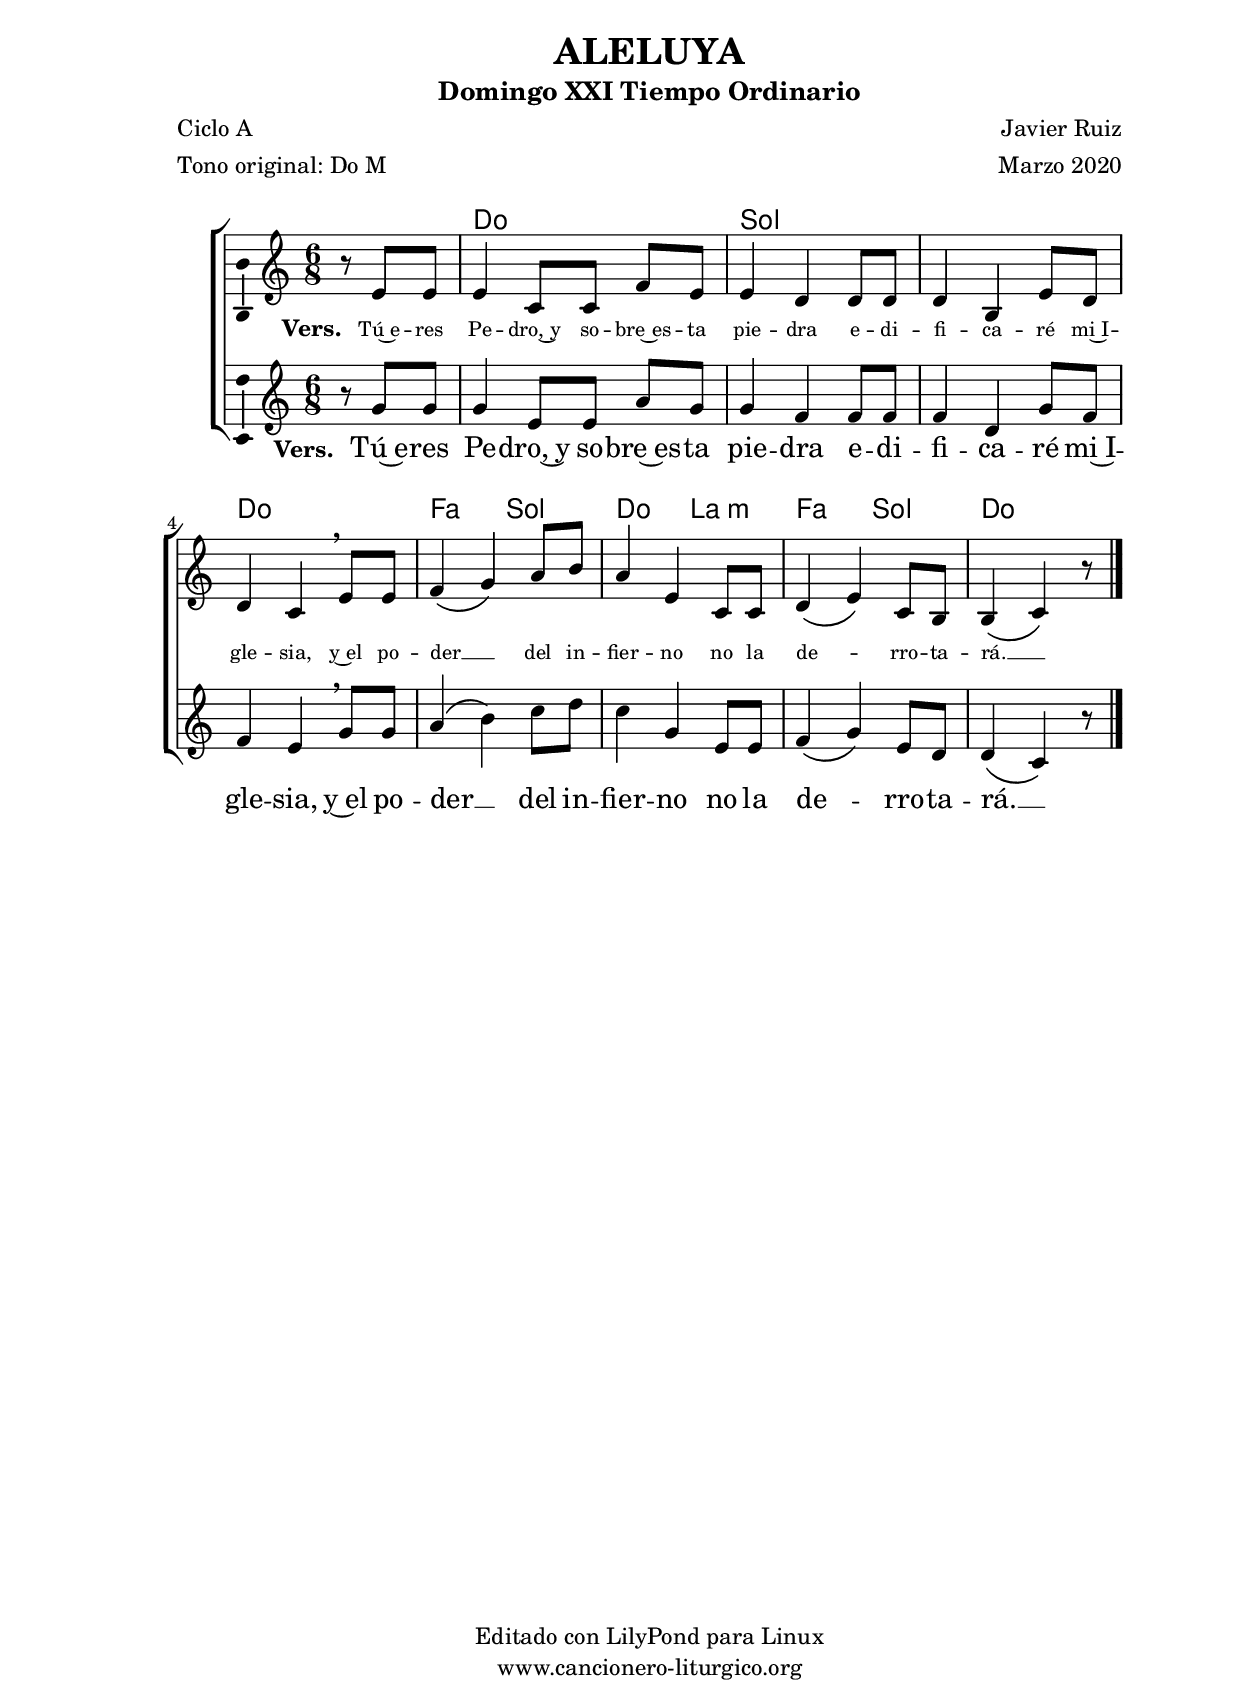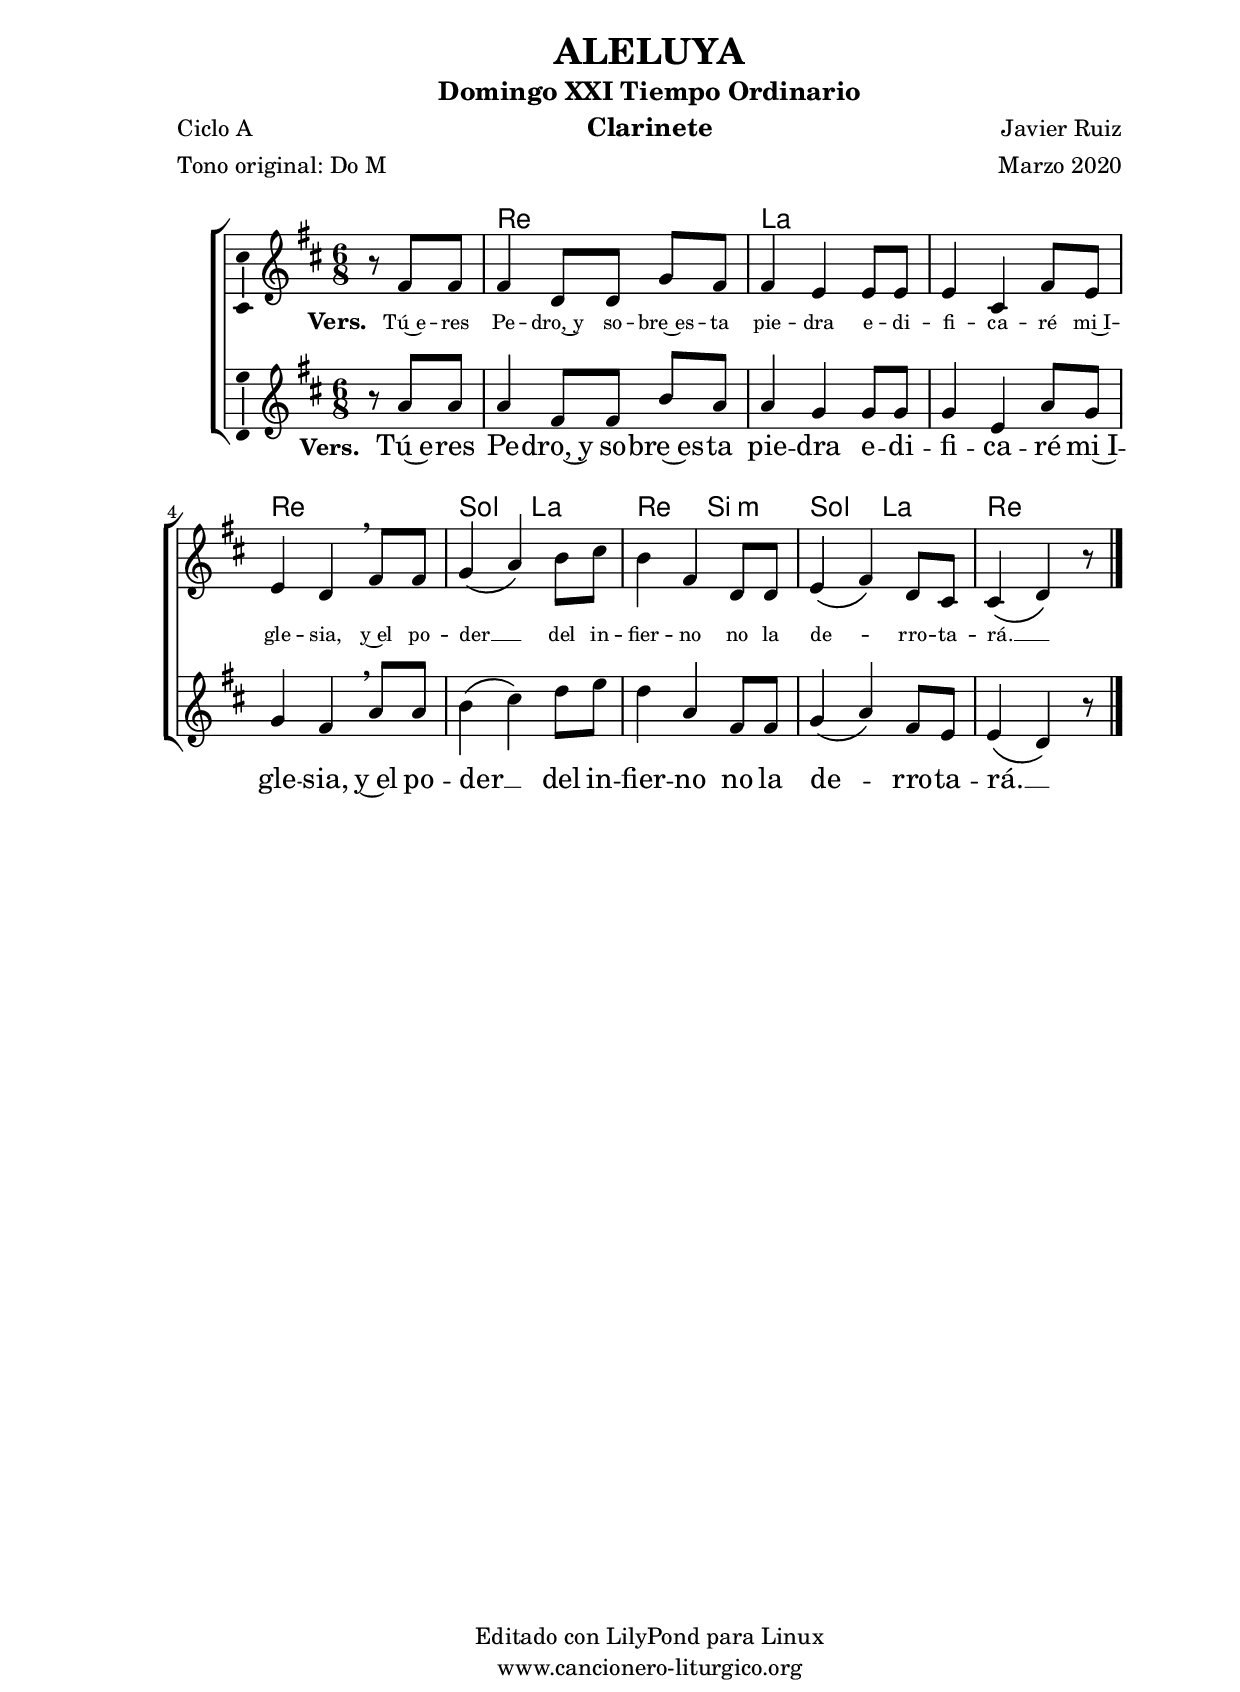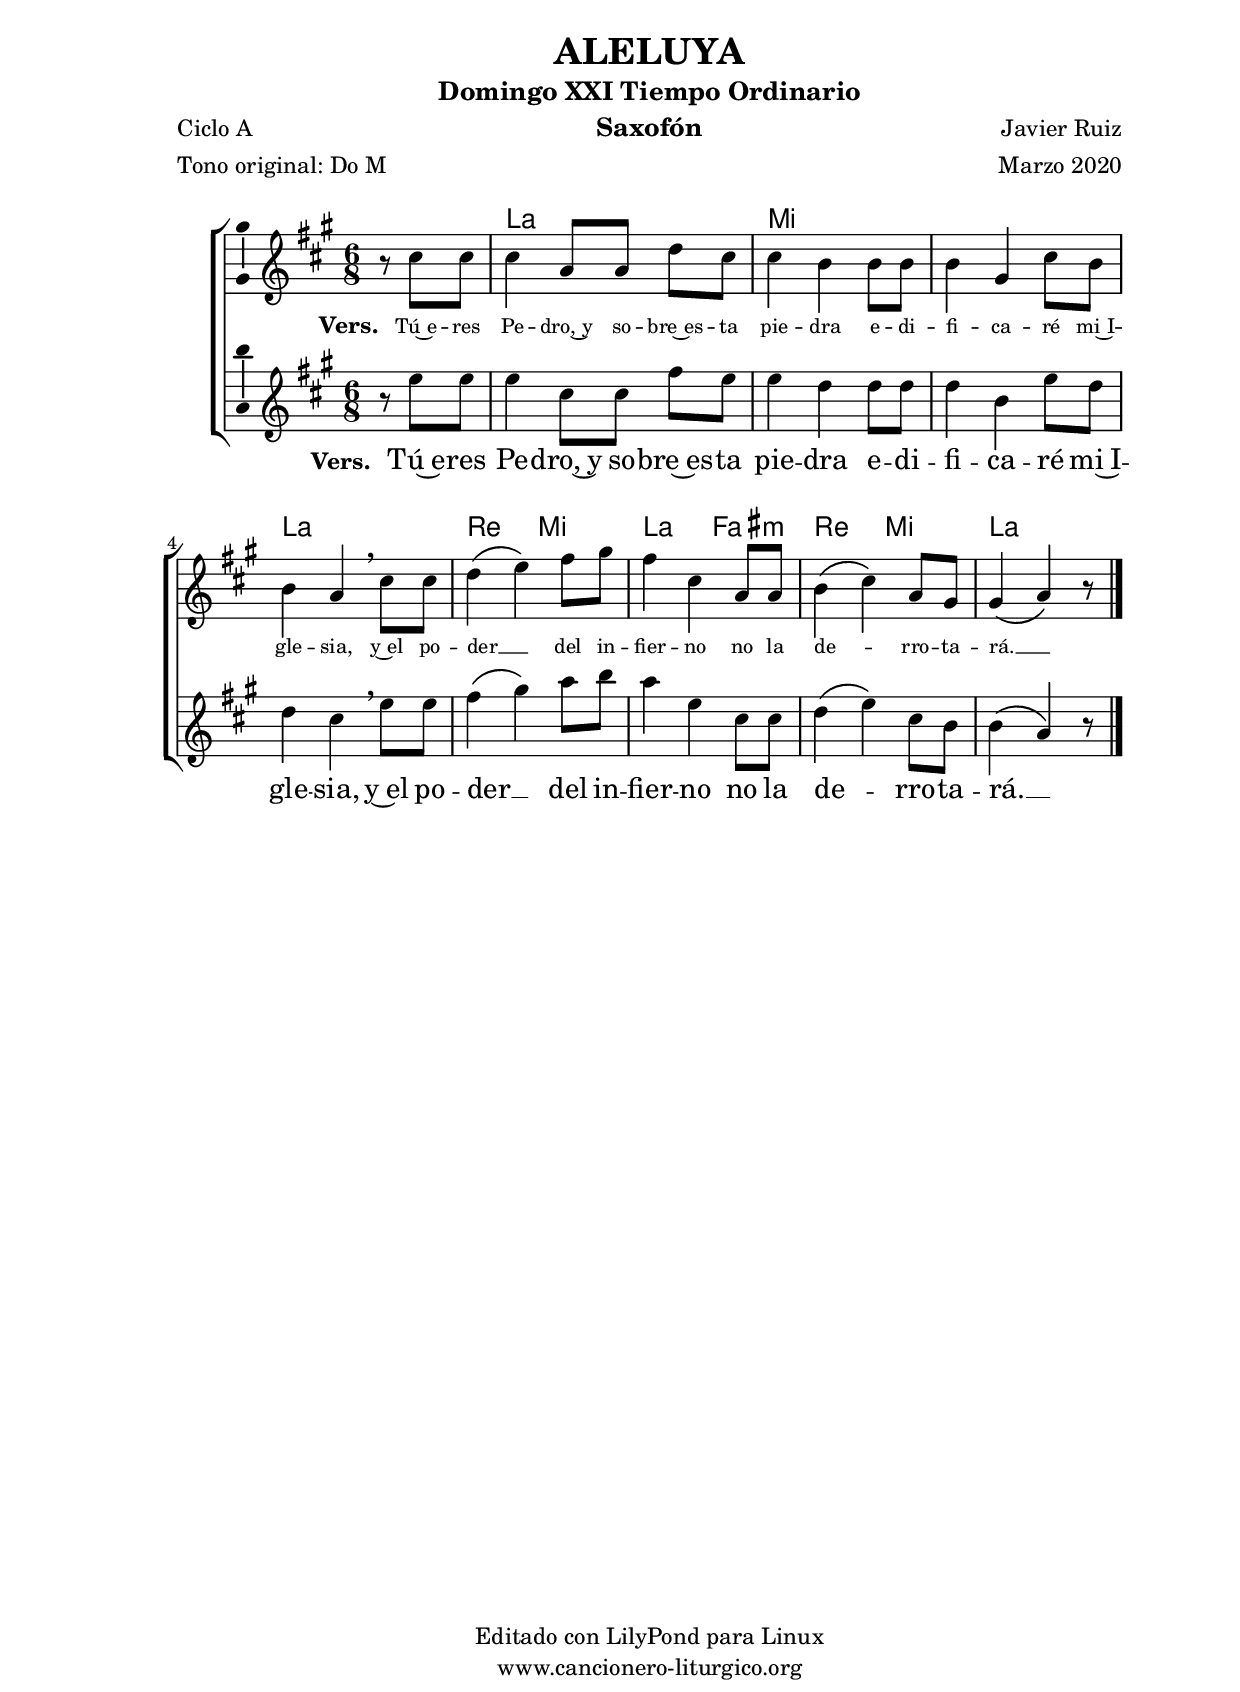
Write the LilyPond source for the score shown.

%
%para convertir .midi en .wav:
%timidity filename.midi -Ow -o finename.wav
%
%
%Para convertir de .wav a .mp3:
%lame -h -m j filename.wav
%
%
%para escuchar el midi:
%timidity nombrefichero.midi
%


%versión de lilypond para la que se ha escrito esta partitura:
\version "2.16.0"

	%Tamaño papel
	#(set-default-paper-size "a4")
	%Tamaño partitura
	#(set-global-staff-size 20)
	%No responde al pulsar sobre una nota
	#(ly:set-option 'point-and-click #f)

%parámetros del encabezamiento:
\header {
	title = "ALELUYA"
	subtitle = "Domingo XXI Tiempo Ordinario"
	composer = "Javier Ruiz"
	poet = "Ciclo A"
	meter = "Tono original: Do M"
	arranger = "Marzo 2020"
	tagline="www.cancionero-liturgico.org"
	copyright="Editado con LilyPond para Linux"
	}

%parámetros asociados al papel:
\paper  {
	oddHeaderMarkup = \markup {\fill-line { \on-the-fly #not-first-page \fromproperty #'header:title \on-the-fly #not-first-page \fromproperty #'header:composer }}
	evenHeaderMarkup = \markup {\fill-line { \fromproperty #'header:composer \fromproperty #'header:title }}
	#(set-paper-size "a4")
	print-page-number = ##f
	first-page-number = 1
	print-first-page-number = ##f
%	head-separation = 3.0 \cm
	top-margin = 1.5 \cm
%	top-margin = 2.0 \cm
%%%	bottom-margin = 0.5\cm
	bottom-margin = 0.2\cm
	left-margin = 3.0 \cm
	line-width = 16.0 \cm 
	indent = 8\mm
	interscoreline = 2.\mm
	between-system-space = 15\mm
%	para que las partituras no llenen la hoja:
	ragged-bottom = ##t
%	idem para la última hoja:
	ragged-last-bottom = ##f
%	para que las partituras llenen el ancho del papel:
	ragged-last = ##f
	after-title-space = 2.5 \cm
%page-count=2
system-count=2

	%Flexible Vertical Spacing
%	markup-markup-spacing =
%	#'((basic-distance . 15) (minimum-distance . 15) (padding . 3))
	markup-system-spacing =
	#'((basic-distance . 15) (minimum-distance . 15) (padding . 3))
	system-system-spacing =
	#'((basic-distance . 15) (minimum-distance . 15) (padding . 3))
	score-system-spacing =
	#'((basic-distance . 15) (minimum-distance . 15) (padding . 5))
%	top-system-spacing = % header
%	#'((basic-distance . 8) (minimum-distance . 0) (padding . 0))
%	top-markup-spacing =
%	#'((basic-distance . 20) (minimum-distance . 20) (padding . 0))
	last-bottom-spacing = % footer
	#'((basic-distance . 5) (minimum-distance . 5) (padding . 0))
%	score-markup-spacing =
%	#'((basic-distance . 16) (minimum-distance . 13) (padding . 0))

	}


%parámetros que afectan a toda la partitura:
global =  {
	%clave de sol (G):
	\clef G
	%armadura:
%	\transpose ees f
	\key c \major
	\tempo 4.=60
	\set Score.tempoHideNote = ##t
	}


acordes = {
	\italianChords
	\chordmode {
%	\transpose ees f
{

s4.
c4. c g g g g c c f g c a:m f g c c4

	}
	}
}


melodiatrompeta = 
%	\transpose ees f
{

	\relative c''{
	\time 6/8

\partial4.
r4.
r2.
r8 g16 a b c d4.
r2.
r8 c16 d e f g4.
r2.
r8 c,16 b a g a4.
r2.
r8 c16 d c b c4

}
	\bar "|."
	}


melodiatres = 
%	\transpose ees f
{

	\relative c'{
	\time 6/8

\partial4.
r8 e8 e
e4 c8 [c] f8 e
e4 d4 \noBeam d8 d
d4 b4 e8 d
d4 c4 \breathe e8 e8
f4 \(g4\) a8 b
a4 e4 c8 c
d4 \(e4\) c8 b
b4 \(c4\) r8

}

	\bar "|."
	}


melodiabajo = 
%	\transpose ees f
{

	%clave de fa (F):
	\clef F

	\relative c{
	\time 6/8

\partial4.
r4.
c4 c8 c4.
g4 g8 g4.
g4 g8 g4.
c4 c8 c4.
f4 f8 g4 g8
c,4 c8 a4 a8
f'4 f8 g4 g8
c,4 c8 c4

}

	\bar "|."
	}


melodia = 
%	\transpose ees f
{

	\relative c'{
	\time 6/8

\partial4.
r8 g'8 g
g4 e8 [e] \noBeam a8 g
g4 f4 \noBeam f8 [f]
f4 d4 g8 f
f4 e4 \breathe g8 [g]
a4 \(b\) c8 [d]
c4 g4 \noBeam e8 [e]
f4 \(g4\) e8 d
d4 \(c4\) r8

}

	\bar "|."
	}


texto = \lyricmode {
\set stanza =#"Vers. "
Tú~e -- res Pe -- dro,~y so -- bre~es -- ta pie -- dra
e -- di -- fi -- ca -- ré mi~I -- gle -- sia,
y~el po -- der __ _ del in -- fier -- no no la de -- _ rro -- ta -- rá. __ _
	}

textotres = \lyricmode {
\override LyricText #'font-size = #-1
\set stanza =#"Vers. "
Tú~e -- res Pe -- dro,~y so -- bre~es -- ta pie -- dra
e -- di -- fi -- ca -- ré mi~I -- gle -- sia,
y~el po -- der __ _ del in -- fier -- no no la de -- _ rro -- ta -- rá. __ _
	}


acordesStaff = \context ChordNames = acordesStaff <<
	\set chordChanges = ##t
	\acordes
	>>

voztrompetaStaff = \context Voice = voztrompetaStaff
<<
	\override Staff.StaffSymbol #'staff-space = #(magstep -0.35)
	\set Staff.midiInstrument = #"trumpet"
	\set Staff.midiMinimumVolume = #0.4
	\set Staff.midiMaximumVolume = #0.6
	\global
	\melodiatrompeta
	>>

voztresStaff = \context Voice = voztresStaff
\with {\consists "Ambitus_engraver"}
<<
%	\override Staff.StaffSymbol #'staff-space = #(magstep -0.35)
	\set Staff.midiInstrument = #"violin"
	\set Staff.midiMinimumVolume = #0.6
	\set Staff.midiMaximumVolume = #0.8
	\global
	\relative c' \melodiatres
	>>

vozStaff = \context Voice = vozStaff
\with {\consists "Ambitus_engraver"}
<<
%	\set Staff.instrumentName = ""
%	\set Staff.shortInstrumentName = ""
%	\set Staff.midiInstrument = #"clarinet"
%	\set Staff.midiInstrument = #"cello"
	\set Staff.midiInstrument = #"flute"
%	\set Staff.midiInstrument = #"electric guitar (jazz)"
%	\set Staff.midiInstrument = #"english horn"
%	\set Staff.midiInstrument = #"violin"
%	\set Staff.midiInstrument = #"glockenspiel"
	\set Staff.midiMinimumVolume = #0.8
	\set Staff.midiMaximumVolume = #1.0
	\global
	\melodia
	>>

vozbajoStaff = \context Voice = vozbajoStaff
<<
	\override Staff.StaffSymbol #'staff-space = #(magstep -0.35)
	\set Staff.midiInstrument = #"english horn"
	\set Staff.midiMinimumVolume = #0.6
	\set Staff.midiMaximumVolume = #0.8
	\global
	\melodiabajo
	>>

textoStaff = \context Lyrics = textoStaff <<
	\lyricsto vozStaff \texto
	>>

textotresStaff = \context Lyrics = textotresStaff <<
	\lyricsto voztresStaff \textotres
	>>


\book {
	\score {
		<<
		\context ChoirStaff {
%			\override StaffGroup.SystemStartBracket #'collapse-height = #1
%			\override Score.SystemStartBar #'collapse-height = #1
			<<
			\acordesStaff
%			\voztrompetaStaff
			\voztresStaff
			\textotresStaff
			\vozStaff
			\textoStaff
%			\vozbajoStaff
			>>
			}
		>>
		\layout {
	    		\context {
				\Lyrics
				\override LyricText #'font-size = #2
				}
	   		 \context {
				\Score
				\override StaffSymbol #'staff-space = #(magstep +3)
				}
			}
		}
	\score {
		\unfoldRepeats
		<<
		\context ChoirStaff {
			<<
			\acordesStaff
			\voztrompetaStaff
			\voztresStaff
			\vozStaff
			\vozbajoStaff
			>>
			}
		>>
		\midi {
	  		\context {
	  			\Score
				tempoWholesPerMinute = #(ly:make-moment 70 4)
				}
			}
		}
	}


%Partitura para clarinete
#(define output-suffix "C")
\book {
	\header{
		instrument = "Clarinete"
		}
	\score {
		<<
		\context ChoirStaff {
%			\override StaffGroup.SystemStartBracket #'collapse-height = #1
%			\override Score.SystemStartBar #'collapse-height = #1
\transpose c d
			<<
			\acordesStaff
%			\voztrompetaStaff
			\voztresStaff
			\textotresStaff
			\vozStaff
			\textoStaff
%			\vozbajoStaff
			>>
			}
		>>
		\layout {
	    		\context {
				\Lyrics
				\override LyricText #'font-size = #2
				}
	   		 \context {
				\Score
				\override StaffSymbol #'staff-space = #(magstep +3)
				}
			}
		}
	}


%Partitura para saxofón
#(define output-suffix "S")
\book {
	\header{
		instrument = "Saxofón"
		}
	\score {
		<<
		\context ChoirStaff {
%			\override StaffGroup.SystemStartBracket #'collapse-height = #1
%			\override Score.SystemStartBar #'collapse-height = #1
\transpose c a
			<<
			\acordesStaff
%			\voztrompetaStaff
			\voztresStaff
			\textotresStaff
			\vozStaff
			\textoStaff
%			\vozbajoStaff
			>>
			}
		>>
		\layout {
	    		\context {
				\Lyrics
				\override LyricText #'font-size = #2
				}
	   		 \context {
				\Score
				\override StaffSymbol #'staff-space = #(magstep +3)
				}
			}
		}
	}


